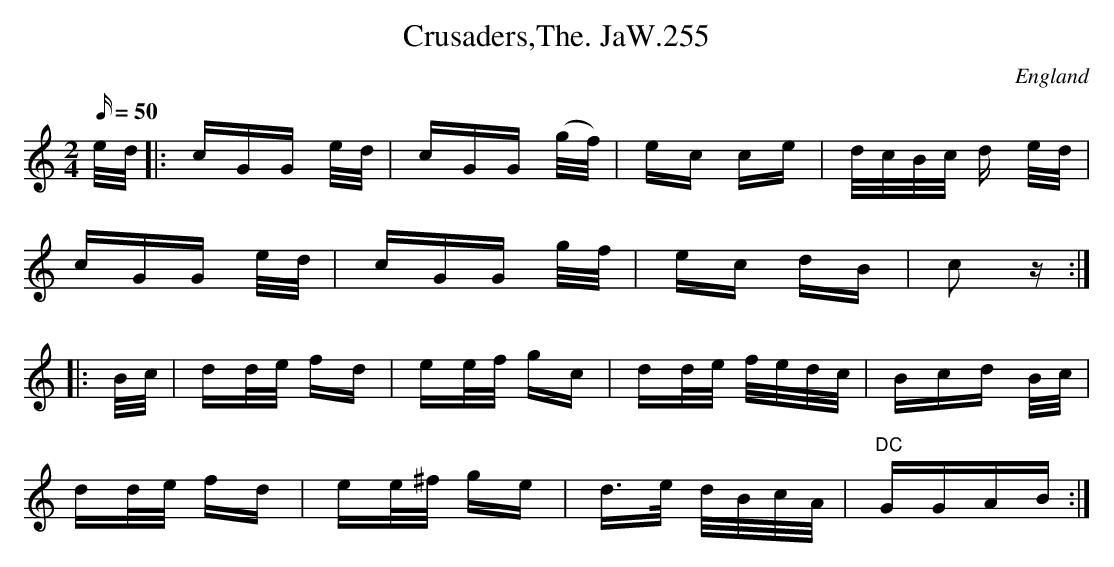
X:1
T:Crusaders,The. JaW.255
M:2/4
Q:50
O:England
K:C major
e/d/|:cGG e/d/|cGG (g/f/)|ec ce|d/c/B/c/ d e/d/|!
cGG e/d/| cGG g/f/| ec dB|c2z:|!
|:B/c/|dd/e/ fd|ee/f/ gc|dd/e/ f/e/d/c/|Bcd B/c/|!
dd/e/ fd|ee/^f/ ge|d>e d/B/c/A/|"DC"GGAB:|
